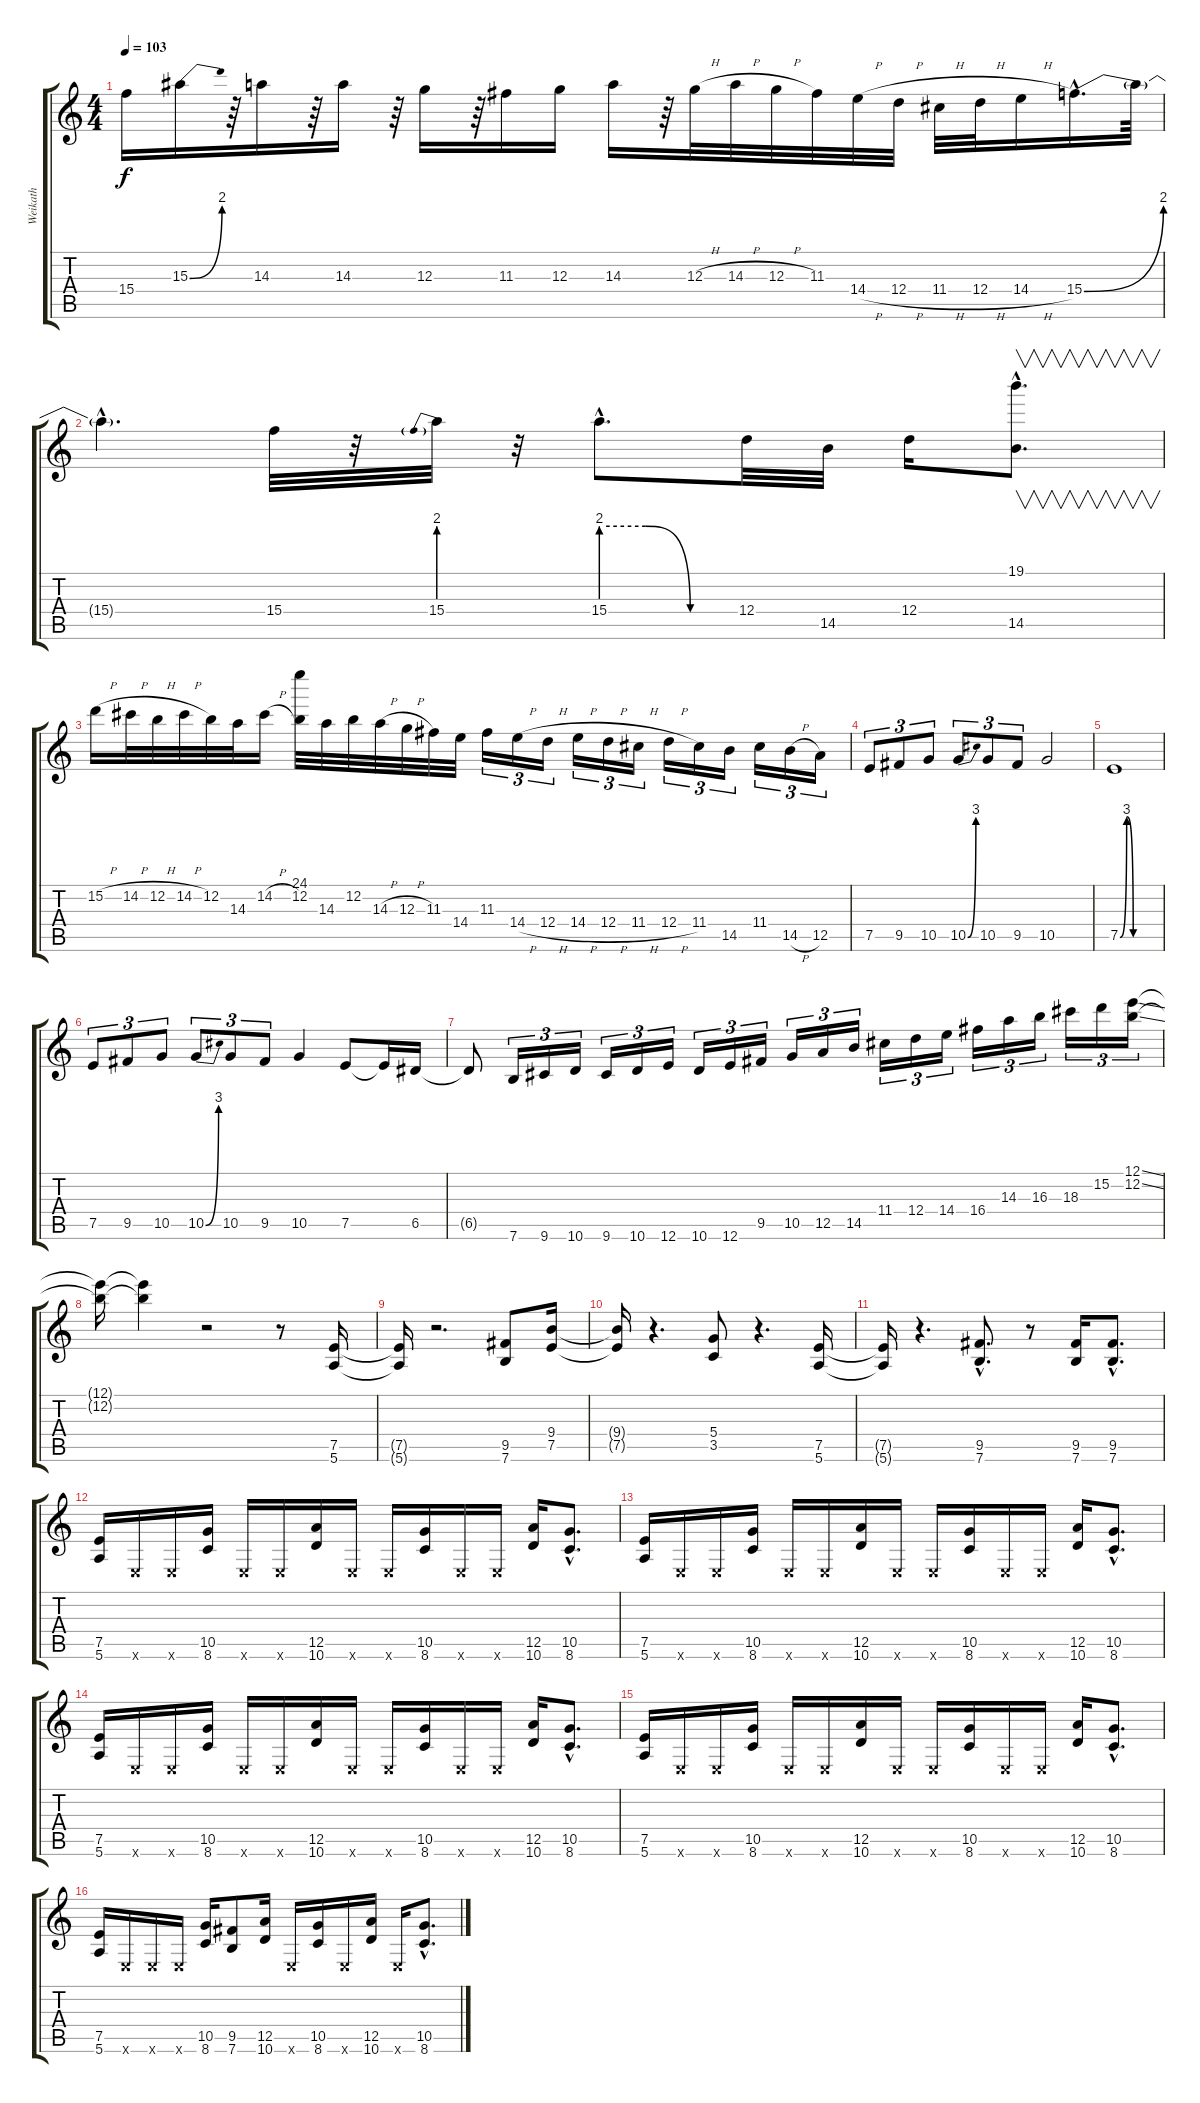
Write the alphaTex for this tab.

\track ("Weikath" "Weikath") {instrument distortionguitar}
\staff {score tabs}
\tuning (E4 B3 G3 D3 A2 E2) {hide}
\ts (4 4)
\tempo 103
\clef g2
\ks c
15.4{t}.16{dy f} 15.3{be (bend 0 0 60 8)}.16 r.64 14.3.16 r.64 14.3.16 r.64 12.3.16 r.64 11.3.16 12.3.16 14.3.16 r.64 12.3{h}.32 14.3{h}.32 12.3{h}.32 11.3.32 14.4{h}.32 12.4{h}.32 11.4{h}.32 12.4{h}.32 14.4{h}.16 15.4{be (bend 0 0 60 8) hac}.16{d} 15.4{t}.64 |
15.4{hac t}.4{d} 15.4.32 r.32 15.4{be (prebend 0 8 60 8)}.32 r.32 15.4{be (custom 0 8 20 8 40 0 60 0) hac}.8{d} 12.4.32 14.5.32 12.4.16 (19.1{hac} 14.5{hac}).8{v d} |
15.2{h}.16 14.2{h}.32 12.2{h}.32 14.2{h}.32 12.2.32 14.3.32 14.2{h}.16 (24.1 12.2).32 14.3.32 12.2.32 14.3{h}.32 12.3{h}.32 11.3.32 14.4.32 11.3.16{tu (3 2)} 14.4{h}.16{tu (3 2)} 12.4{h}.16{tu (3 2)} 14.4{h}.16{tu (3 2)} 12.4{h}.16{tu (3 2)} 11.4{h}.16{tu (3 2)} 12.4{h}.16{tu (3 2)} 11.4.16{tu (3 2)} 14.5.16{tu (3 2)} 11.4.16{tu (3 2)} 14.5{h}.16{tu (3 2)} 12.5.16{tu (3 2)} |
7.5.8{tu (3 2)} 9.5.8{tu (3 2)} 10.5.8{tu (3 2)} 10.5{be (bend 0 0 60 12)}.8{tu (3 2)} 10.5.8{tu (3 2)} 9.5.8{tu (3 2)} 10.5.2 |
7.5{be (custom 0 0 10 12 20 0 60 0)}.1 |
7.5.8{tu (3 2)} 9.5.8{tu (3 2)} 10.5.8{tu (3 2)} 10.5{be (bend 0 0 60 12)}.8{tu (3 2)} 10.5.8{tu (3 2)} 9.5.8{tu (3 2)} 10.5.4 7.5.8 7.5{t}.16 6.5.16 |
6.5{t}.8 7.6.16{tu (3 2)} 9.6.16{tu (3 2)} 10.6.16{tu (3 2)} 9.6.16{tu (3 2)} 10.6.16{tu (3 2)} 12.6.16{tu (3 2)} 10.6.16{tu (3 2)} 12.6.16{tu (3 2)} 9.5.16{tu (3 2)} 10.5.16{tu (3 2)} 12.5.16{tu (3 2)} 14.5.16{tu (3 2)} 11.4.16{tu (3 2)} 12.4.16{tu (3 2)} 14.4.16{tu (3 2)} 16.4.16{tu (3 2)} 14.3.16{tu (3 2)} 16.3.16{tu (3 2)} 18.3.16{tu (3 2)} 15.2.16{tu (3 2)} (12.1{ss} 12.2{ss}).16{tu (3 2)} |
(12.1{t} 12.2{t}).16 (12.1{t} 12.2{t}).4 r.2 r.8 (7.5 5.6).16 |
(7.5{t} 5.6{t}).16 r.2{d} (9.5 7.6).8 (9.4 7.5).16 |
(9.4{t} 7.5{t}).16 r.4{d} (5.4 3.5).8 r.4{d} (7.5 5.6).16 |
(7.5{t} 5.6{t}).16 r.4{d} (9.5{hac} 7.6{hac}).8{d} r.8 (9.5 7.6).16 (9.5{hac} 7.6{hac}).8{d} |
(7.5 5.6).16 0.6{x}.16 0.6{x}.16 (10.5 8.6).16 0.6{x}.16 0.6{x}.16 (12.5 10.6).16 0.6{x}.16 0.6{x}.16 (10.5 8.6).16 0.6{x}.16 0.6{x}.16 (12.5 10.6).16 (10.5{hac} 8.6{hac}).8{d} |
(7.5 5.6).16 0.6{x}.16 0.6{x}.16 (10.5 8.6).16 0.6{x}.16 0.6{x}.16 (12.5 10.6).16 0.6{x}.16 0.6{x}.16 (10.5 8.6).16 0.6{x}.16 0.6{x}.16 (12.5 10.6).16 (10.5{hac} 8.6{hac}).8{d} |
(7.5 5.6).16 0.6{x}.16 0.6{x}.16 (10.5 8.6).16 0.6{x}.16 0.6{x}.16 (12.5 10.6).16 0.6{x}.16 0.6{x}.16 (10.5 8.6).16 0.6{x}.16 0.6{x}.16 (12.5 10.6).16 (10.5{hac} 8.6{hac}).8{d} |
(7.5 5.6).16 0.6{x}.16 0.6{x}.16 (10.5 8.6).16 0.6{x}.16 0.6{x}.16 (12.5 10.6).16 0.6{x}.16 0.6{x}.16 (10.5 8.6).16 0.6{x}.16 0.6{x}.16 (12.5 10.6).16 (10.5{hac} 8.6{hac}).8{d} |
(7.5 5.6).16 0.6{x}.16 0.6{x}.16 0.6{x}.16 (10.5 8.6).16 (9.5 7.6).8 (12.5 10.6).16 0.6{x}.16 (10.5 8.6).16 0.6{x}.16 (12.5 10.6).16 0.6{x}.16 (10.5{hac} 8.6{hac}).8{d}
